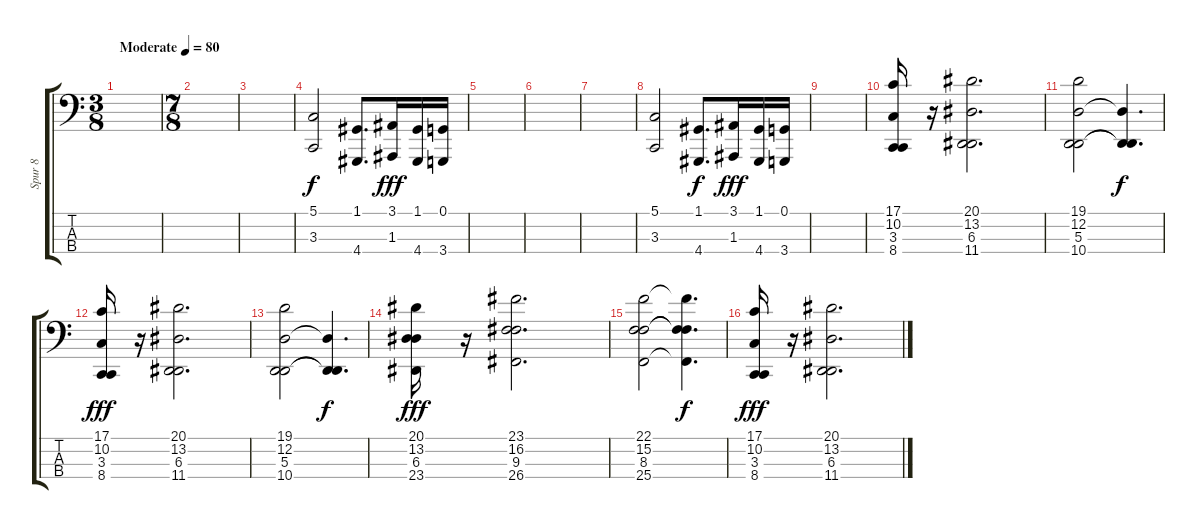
\track ("Spur 8" "Spur 8") {instrument tuba}
\staff {score tabs}
\tuning (G2 D2 A1 E1) {hide}
\ts (3 8)
\tempo (80 "Moderate")
\clef f4
\ks c
|
\ts (7 8)
|
|
(5.1 3.3).2 (1.1 4.4).8{d dy f} (3.1 1.3).16{dy fff} (1.1 4.4).16 (0.1 3.4).16 |
|
|
|
(5.1 3.3).2 (1.1 4.4).8{d dy f} (3.1 1.3).16{dy fff} (1.1 4.4).16 (0.1 3.4).16 |
|
(17.1 10.2 3.3 8.4).16 r.16 (20.1 13.2 6.3 11.4).2{d} |
(19.1 12.2 5.3 10.4).2 (12.2{t} 5.3{t} 10.4{t}).4{d dy f} |
(17.1 10.2 3.3 8.4).16{dy fff} r.16 (20.1 13.2 6.3 11.4).2{d} |
(19.1 12.2 5.3 10.4).2 (12.2{t} 5.3{t} 10.4{t}).4{d dy f} |
(20.1 13.2 6.3 23.4).16{dy fff} r.16 (23.1 16.2 9.3 26.4).2{d} |
(22.1 15.2 8.3 25.4).2 (22.1{t} 15.2{t} 8.3{t} 25.4{t}).4{d dy f} |
(17.1 10.2 3.3 8.4).16{dy fff} r.16 (20.1 13.2 6.3 11.4).2{d}
